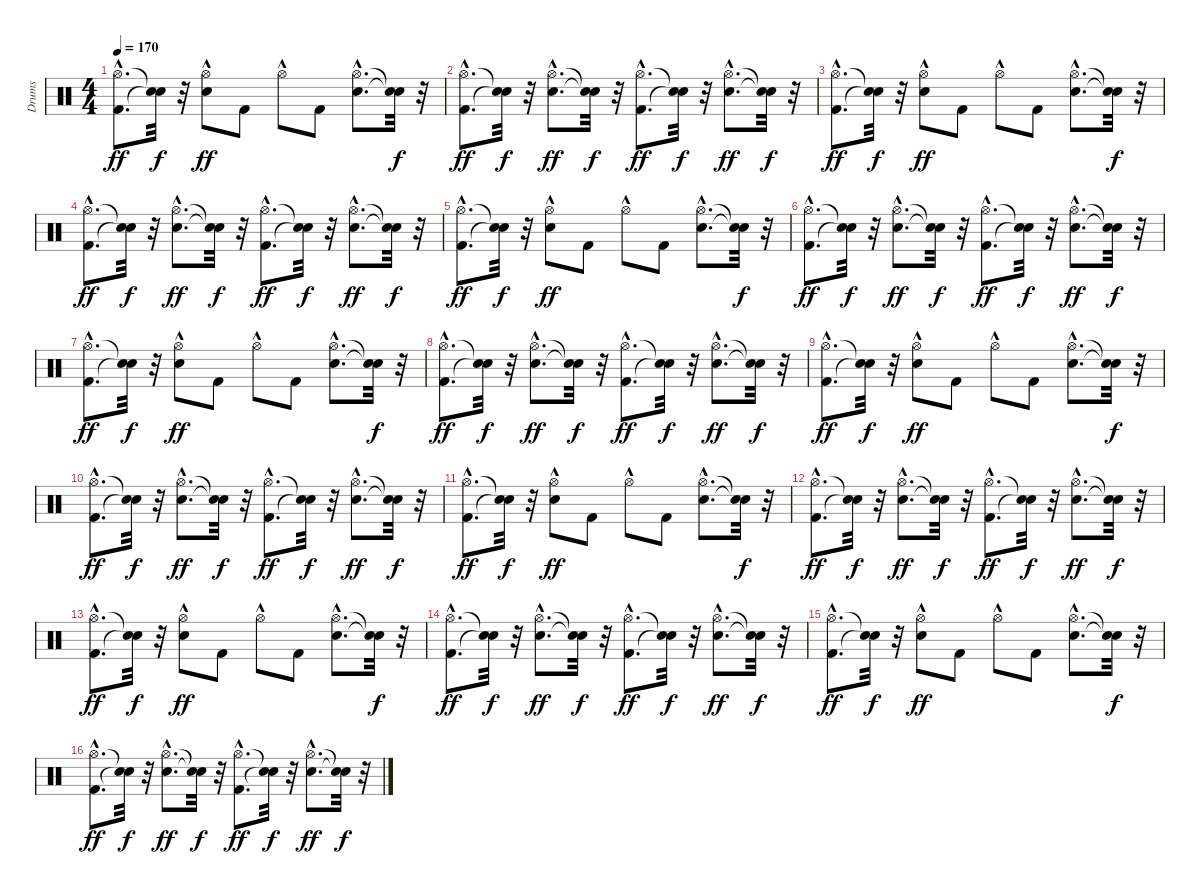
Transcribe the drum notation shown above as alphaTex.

\track ("Drums" "Drums") {instrument percussion}
\staff {score}
\articulation defaults
\ts (4 4)
\tempo 170
\clef neutral
\ks c
("Kick (hit) 2"{hac} "Hi-Hat (open)"{hac}).8{d dy ff} ("Snare (hit)"{t} "Snare (hit)"{t}).32{dy f} r.32 ("Snare (hit) 2" "Hi-Hat (open)"{hac}).8{dy ff} "Kick (hit) 2".8 "Hi-Hat (open)"{hac}.8 "Kick (hit) 2".8 ("Snare (hit) 2"{hac} "Hi-Hat (open)"{hac}).8{d} ("Snare (hit)"{t} "Snare (hit)"{t}).32{dy f} r.32 |
("Kick (hit) 2"{hac} "Hi-Hat (open)"{hac}).8{d dy ff} ("Snare (hit)"{t} "Snare (hit)"{t}).32{dy f} r.32 ("Snare (hit) 2"{hac} "Hi-Hat (open)"{hac}).8{d dy ff} ("Snare (hit)"{t} "Snare (hit)"{t}).32{dy f} r.32 ("Kick (hit) 2"{hac} "Hi-Hat (open)"{hac}).8{d dy ff} ("Snare (hit)"{t} "Snare (hit)"{t}).32{dy f} r.32 ("Snare (hit) 2"{hac} "Hi-Hat (open)"{hac}).8{d dy ff} ("Snare (hit)"{t} "Snare (hit)"{t}).32{dy f} r.32 |
("Kick (hit) 2"{hac} "Hi-Hat (open)"{hac}).8{d dy ff} ("Snare (hit)"{t} "Snare (hit)"{t}).32{dy f} r.32 ("Snare (hit) 2" "Hi-Hat (open)"{hac}).8{dy ff} "Kick (hit) 2".8 "Hi-Hat (open)"{hac}.8 "Kick (hit) 2".8 ("Snare (hit) 2"{hac} "Hi-Hat (open)"{hac}).8{d} ("Snare (hit)"{t} "Snare (hit)"{t}).32{dy f} r.32 |
("Kick (hit) 2"{hac} "Hi-Hat (open)"{hac}).8{d dy ff} ("Snare (hit)"{t} "Snare (hit)"{t}).32{dy f} r.32 ("Snare (hit) 2"{hac} "Hi-Hat (open)"{hac}).8{d dy ff} ("Snare (hit)"{t} "Snare (hit)"{t}).32{dy f} r.32 ("Kick (hit) 2"{hac} "Hi-Hat (open)"{hac}).8{d dy ff} ("Snare (hit)"{t} "Snare (hit)"{t}).32{dy f} r.32 ("Snare (hit) 2"{hac} "Hi-Hat (open)"{hac}).8{d dy ff} ("Snare (hit)"{t} "Snare (hit)"{t}).32{dy f} r.32 |
("Kick (hit) 2"{hac} "Hi-Hat (open)"{hac}).8{d dy ff} ("Snare (hit)"{t} "Snare (hit)"{t}).32{dy f} r.32 ("Snare (hit) 2" "Hi-Hat (open)"{hac}).8{dy ff} "Kick (hit) 2".8 "Hi-Hat (open)"{hac}.8 "Kick (hit) 2".8 ("Snare (hit) 2"{hac} "Hi-Hat (open)"{hac}).8{d} ("Snare (hit)"{t} "Snare (hit)"{t}).32{dy f} r.32 |
("Kick (hit) 2"{hac} "Hi-Hat (open)"{hac}).8{d dy ff} ("Snare (hit)"{t} "Snare (hit)"{t}).32{dy f} r.32 ("Snare (hit) 2"{hac} "Hi-Hat (open)"{hac}).8{d dy ff} ("Snare (hit)"{t} "Snare (hit)"{t}).32{dy f} r.32 ("Kick (hit) 2"{hac} "Hi-Hat (open)"{hac}).8{d dy ff} ("Snare (hit)"{t} "Snare (hit)"{t}).32{dy f} r.32 ("Snare (hit) 2"{hac} "Hi-Hat (open)"{hac}).8{d dy ff} ("Snare (hit)"{t} "Snare (hit)"{t}).32{dy f} r.32 |
("Kick (hit) 2"{hac} "Hi-Hat (open)"{hac}).8{d dy ff} ("Snare (hit)"{t} "Snare (hit)"{t}).32{dy f} r.32 ("Snare (hit) 2" "Hi-Hat (open)"{hac}).8{dy ff} "Kick (hit) 2".8 "Hi-Hat (open)"{hac}.8 "Kick (hit) 2".8 ("Snare (hit) 2"{hac} "Hi-Hat (open)"{hac}).8{d} ("Snare (hit)"{t} "Snare (hit)"{t}).32{dy f} r.32 |
("Kick (hit) 2"{hac} "Hi-Hat (open)"{hac}).8{d dy ff} ("Snare (hit)"{t} "Snare (hit)"{t}).32{dy f} r.32 ("Snare (hit) 2"{hac} "Hi-Hat (open)"{hac}).8{d dy ff} ("Snare (hit)"{t} "Snare (hit)"{t}).32{dy f} r.32 ("Kick (hit) 2"{hac} "Hi-Hat (open)"{hac}).8{d dy ff} ("Snare (hit)"{t} "Snare (hit)"{t}).32{dy f} r.32 ("Snare (hit) 2"{hac} "Hi-Hat (open)"{hac}).8{d dy ff} ("Snare (hit)"{t} "Snare (hit)"{t}).32{dy f} r.32 |
("Kick (hit) 2"{hac} "Hi-Hat (open)"{hac}).8{d dy ff} ("Snare (hit)"{t} "Snare (hit)"{t}).32{dy f} r.32 ("Snare (hit) 2" "Hi-Hat (open)"{hac}).8{dy ff} "Kick (hit) 2".8 "Hi-Hat (open)"{hac}.8 "Kick (hit) 2".8 ("Snare (hit) 2"{hac} "Hi-Hat (open)"{hac}).8{d} ("Snare (hit)"{t} "Snare (hit)"{t}).32{dy f} r.32 |
("Kick (hit) 2"{hac} "Hi-Hat (open)"{hac}).8{d dy ff} ("Snare (hit)"{t} "Snare (hit)"{t}).32{dy f} r.32 ("Snare (hit) 2"{hac} "Hi-Hat (open)"{hac}).8{d dy ff} ("Snare (hit)"{t} "Snare (hit)"{t}).32{dy f} r.32 ("Kick (hit) 2"{hac} "Hi-Hat (open)"{hac}).8{d dy ff} ("Snare (hit)"{t} "Snare (hit)"{t}).32{dy f} r.32 ("Snare (hit) 2"{hac} "Hi-Hat (open)"{hac}).8{d dy ff} ("Snare (hit)"{t} "Snare (hit)"{t}).32{dy f} r.32 |
("Kick (hit) 2"{hac} "Hi-Hat (open)"{hac}).8{d dy ff} ("Snare (hit)"{t} "Snare (hit)"{t}).32{dy f} r.32 ("Snare (hit) 2" "Hi-Hat (open)"{hac}).8{dy ff} "Kick (hit) 2".8 "Hi-Hat (open)"{hac}.8 "Kick (hit) 2".8 ("Snare (hit) 2"{hac} "Hi-Hat (open)"{hac}).8{d} ("Snare (hit)"{t} "Snare (hit)"{t}).32{dy f} r.32 |
("Kick (hit) 2"{hac} "Hi-Hat (open)"{hac}).8{d dy ff} ("Snare (hit)"{t} "Snare (hit)"{t}).32{dy f} r.32 ("Snare (hit) 2"{hac} "Hi-Hat (open)"{hac}).8{d dy ff} ("Snare (hit)"{t} "Snare (hit)"{t}).32{dy f} r.32 ("Kick (hit) 2"{hac} "Hi-Hat (open)"{hac}).8{d dy ff} ("Snare (hit)"{t} "Snare (hit)"{t}).32{dy f} r.32 ("Snare (hit) 2"{hac} "Hi-Hat (open)"{hac}).8{d dy ff} ("Snare (hit)"{t} "Snare (hit)"{t}).32{dy f} r.32 |
("Kick (hit) 2"{hac} "Hi-Hat (open)"{hac}).8{d dy ff} ("Snare (hit)"{t} "Snare (hit)"{t}).32{dy f} r.32 ("Snare (hit) 2" "Hi-Hat (open)"{hac}).8{dy ff} "Kick (hit) 2".8 "Hi-Hat (open)"{hac}.8 "Kick (hit) 2".8 ("Snare (hit) 2"{hac} "Hi-Hat (open)"{hac}).8{d} ("Snare (hit)"{t} "Snare (hit)"{t}).32{dy f} r.32 |
("Kick (hit) 2"{hac} "Hi-Hat (open)"{hac}).8{d dy ff} ("Snare (hit)"{t} "Snare (hit)"{t}).32{dy f} r.32 ("Snare (hit) 2"{hac} "Hi-Hat (open)"{hac}).8{d dy ff} ("Snare (hit)"{t} "Snare (hit)"{t}).32{dy f} r.32 ("Kick (hit) 2"{hac} "Hi-Hat (open)"{hac}).8{d dy ff} ("Snare (hit)"{t} "Snare (hit)"{t}).32{dy f} r.32 ("Snare (hit) 2"{hac} "Hi-Hat (open)"{hac}).8{d dy ff} ("Snare (hit)"{t} "Snare (hit)"{t}).32{dy f} r.32 |
("Kick (hit) 2"{hac} "Hi-Hat (open)"{hac}).8{d dy ff} ("Snare (hit)"{t} "Snare (hit)"{t}).32{dy f} r.32 ("Snare (hit) 2" "Hi-Hat (open)"{hac}).8{dy ff} "Kick (hit) 2".8 "Hi-Hat (open)"{hac}.8 "Kick (hit) 2".8 ("Snare (hit) 2"{hac} "Hi-Hat (open)"{hac}).8{d} ("Snare (hit)"{t} "Snare (hit)"{t}).32{dy f} r.32 |
("Kick (hit) 2"{hac} "Hi-Hat (open)"{hac}).8{d dy ff} ("Snare (hit)"{t} "Snare (hit)"{t}).32{dy f} r.32 ("Snare (hit) 2"{hac} "Hi-Hat (open)"{hac}).8{d dy ff} ("Snare (hit)"{t} "Snare (hit)"{t}).32{dy f} r.32 ("Kick (hit) 2"{hac} "Hi-Hat (open)"{hac}).8{d dy ff} ("Snare (hit)"{t} "Snare (hit)"{t}).32{dy f} r.32 ("Snare (hit) 2"{hac} "Hi-Hat (open)"{hac}).8{d dy ff} ("Snare (hit)"{t} "Snare (hit)"{t}).32{dy f} r.32
